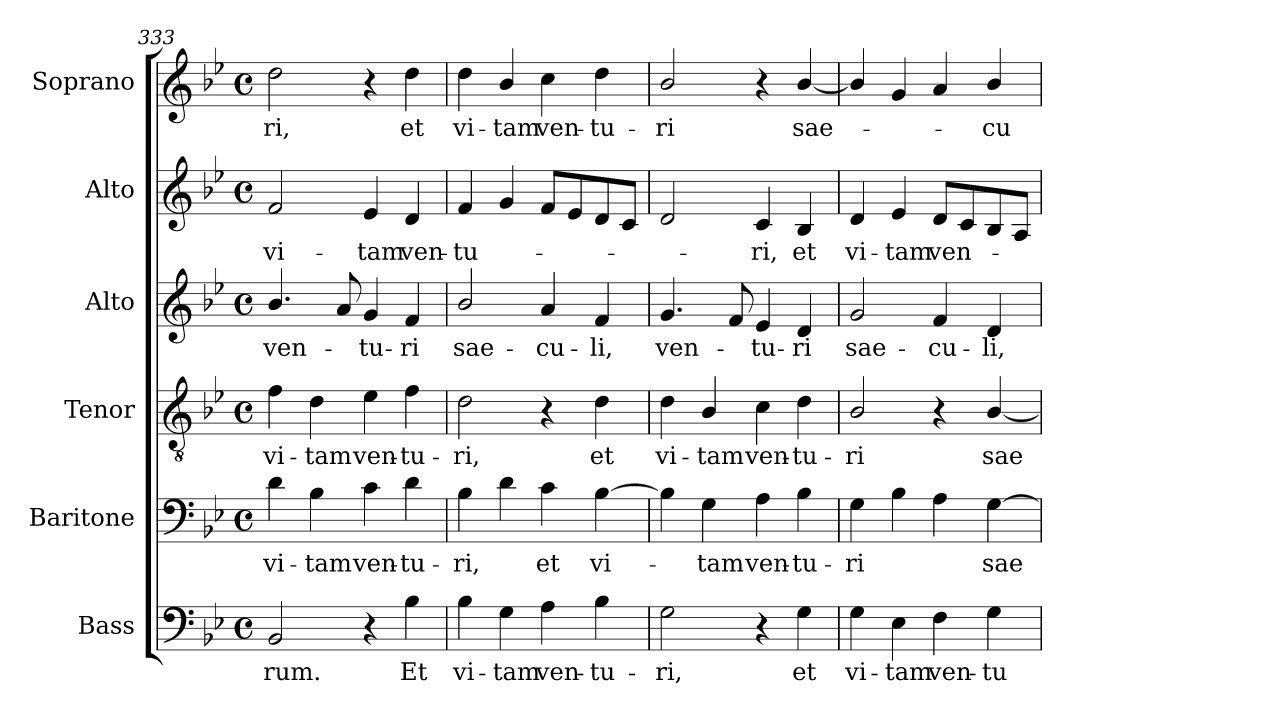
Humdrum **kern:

**kern	**text	**kern	**text	**kern	**text	**kern	**text	**kern	**text	**kern	**text
*part6	*part6	*part5	*part5	*part4	*part4	*part3	*part3	*part2	*part2	*part1	*part1
*staff6	*staff6	*staff5	*staff5	*staff4	*staff4	*staff3	*staff3	*staff2	*staff2	*staff1	*staff1
*I"Bass	*	*I"Baritone	*	*I"Tenor	*	*I"Alto	*	*I"Alto	*	*I"Soprano	*
*I'B.	*	*I'Bar.	*	*I'T.	*	*I'A.	*	*I'A.	*	*I'S.	*
*clefF4	*	*clefF4	*	*clefGv2	*	*clefG2	*	*clefG2	*	*clefG2	*
*	*	*	*	*ITrd7c12	*	*	*	*	*	*	*
*k[b-e-]	*	*k[b-e-]	*	*k[b-e-]	*	*k[b-e-]	*	*k[b-e-]	*	*k[b-e-]	*
*B-:	*	*B-:	*	*B-:	*	*B-:	*	*B-:	*	*B-:	*
*M4/4	*	*M4/4	*	*M4/4	*	*M4/4	*	*M4/4	*	*M4/4	*
*met(c)	*	*met(c)	*	*met(c)	*	*met(c)	*	*met(c)	*	*met(c)	*
=333	=333	=333	=333	=333	=333	=333	=333	=333	=333	=333	=333
!	!LO:LY:b:color=#000000	!	!	!	!	!	!	!	!	!	!
!	!	!	!LO:LY:b:color=#000000	!	!	!	!	!	!	!	!
!	!	!	!	!	!LO:LY:b:color=#000000	!	!	!	!	!	!
!	!	!	!	!	!	!	!LO:LY:b:color=#000000	!	!	!	!
!	!	!	!	!	!	!	!	!	!LO:LY:b:color=#000000	!	!
!	!	!	!	!	!	!	!	!	!	!	!LO:LY:b:color=#000000
2BB-i/	-rum.	4di\	vi-	4Fi\	vi-	4.b-i/	ven-	2fi/	vi-	2ddi\	-ri,
!	!	!	!LO:LY:b:color=#000000	!	!	!	!	!	!	!	!
!	!	!	!	!	!LO:LY:b:color=#000000	!	!	!	!	!	!
.	.	4B-i\	-tam	4Di\	-tam	.	.	.	.	.	.
.	.	.	.	.	.	8ai/	.	.	.	.	.
!	!	!	!LO:LY:b:color=#000000	!	!	!	!	!	!	!	!
!	!	!	!	!	!LO:LY:b:color=#000000	!	!	!	!	!	!
!	!	!	!	!	!	!	!LO:LY:b:color=#000000	!	!	!	!
!	!	!	!	!	!	!	!	!	!LO:LY:b:color=#000000	!	!
4r	.	4ci\	ven-	4E-i\	ven-	4gi/	-tu-	4e-i/	-tam	4r	.
!	!LO:LY:b:color=#000000	!	!	!	!	!	!	!	!	!	!
!	!	!	!LO:LY:b:color=#000000	!	!	!	!	!	!	!	!
!	!	!	!	!	!LO:LY:b:color=#000000	!	!	!	!	!	!
!	!	!	!	!	!	!	!LO:LY:b:color=#000000	!	!	!	!
!	!	!	!	!	!	!	!	!	!LO:LY:b:color=#000000	!	!
!	!	!	!	!	!	!	!	!	!	!	!LO:LY:b:color=#000000
4B-i\	Et	4di\	-tu-	4Fi\	-tu-	4fi/	-ri	4di/	ven-	4ddi\	et
=334	=334	=334	=334	=334	=334	=334	=334	=334	=334	=334	=334
!	!LO:LY:b:color=#000000	!	!	!	!	!	!	!	!	!	!
!	!	!	!LO:LY:b:color=#000000	!	!	!	!	!	!	!	!
!	!	!	!	!	!LO:LY:b:color=#000000	!	!	!	!	!	!
!	!	!	!	!	!	!	!LO:LY:b:color=#000000	!	!	!	!
!	!	!	!	!	!	!	!	!	!LO:LY:b:color=#000000	!	!
!	!	!	!	!	!	!	!	!	!	!	!LO:LY:b:color=#000000
4B-i\	vi-	4B-i\	-ri,	2Di\	-ri,	2b-i/	sae-	4fi/	-tu-	4ddi\	vi-
!	!LO:LY:b:color=#000000	!	!	!	!	!	!	!	!	!	!
!	!	!	!	!	!	!	!	!	!	!	!LO:LY:b:color=#000000
4Gi\	-tam	4di\	.	.	.	.	.	4gi/	.	4b-i/	-tam
!	!LO:LY:b:color=#000000	!	!	!	!	!	!	!	!	!	!
!	!	!	!LO:LY:b:color=#000000	!	!	!	!	!	!	!	!
!	!	!	!	!	!	!	!LO:LY:b:color=#000000	!	!	!	!
!	!	!	!	!	!	!	!	!	!	!	!LO:LY:b:color=#000000
4Ai\	ven-	4ci\	et	4r	.	4ai/	-cu-	8fi/L	.	4cci\	ven-
.	.	.	.	.	.	.	.	8e-i/	.	.	.
!	!LO:LY:b:color=#000000	!	!	!	!	!	!	!	!	!	!
!	!	!	!LO:LY:b:color=#000000	!	!	!	!	!	!	!	!
!	!	!	!	!	!LO:LY:b:color=#000000	!	!	!	!	!	!
!	!	!	!	!	!	!	!LO:LY:b:color=#000000	!	!	!	!
!	!	!	!	!	!	!	!	!	!	!	!LO:LY:b:color=#000000
4B-i\	-tu-	[4B-i\	vi-	4Di\	et	4fi/	-li,	8di/	.	4ddi\	-tu-
.	.	.	.	.	.	.	.	8ci/J	.	.	.
!!LO:PB:g=z
=335	=335	=335	=335	=335	=335	=335	=335	=335	=335	=335	=335
!	!LO:LY:b:color=#000000	!	!	!	!	!	!	!	!	!	!
!	!	!	!	!	!LO:LY:b:color=#000000	!	!	!	!	!	!
!	!	!	!	!	!	!	!LO:LY:b:color=#000000	!	!	!	!
!	!	!	!	!	!	!	!	!	!	!	!LO:LY:b:color=#000000
2Gi\	-ri,	4B-i\]	.	4Di\	vi-	4.gi/	ven-	2di/	.	2b-i/	-ri
!	!	!	!LO:LY:b:color=#000000	!	!	!	!	!	!	!	!
!	!	!	!	!	!LO:LY:b:color=#000000	!	!	!	!	!	!
.	.	4Gi\	-tam	4BB-i/	-tam	.	.	.	.	.	.
.	.	.	.	.	.	8fi/	.	.	.	.	.
!	!	!	!LO:LY:b:color=#000000	!	!	!	!	!	!	!	!
!	!	!	!	!	!LO:LY:b:color=#000000	!	!	!	!	!	!
!	!	!	!	!	!	!	!LO:LY:b:color=#000000	!	!	!	!
!	!	!	!	!	!	!	!	!	!LO:LY:b:color=#000000	!	!
4r	.	4Ai\	ven-	4Ci\	ven-	4e-i/	-tu-	4ci/	-ri,	4r	.
!	!LO:LY:b:color=#000000	!	!	!	!	!	!	!	!	!	!
!	!	!	!LO:LY:b:color=#000000	!	!	!	!	!	!	!	!
!	!	!	!	!	!LO:LY:b:color=#000000	!	!	!	!	!	!
!	!	!	!	!	!	!	!LO:LY:b:color=#000000	!	!	!	!
!	!	!	!	!	!	!	!	!	!LO:LY:b:color=#000000	!	!
!	!	!	!	!	!	!	!	!	!	!	!LO:LY:b:color=#000000
4Gi\	et	4B-i\	-tu-	4Di\	-tu-	4di/	-ri	4B-i/	et	[4b-i/	sae-
=336	=336	=336	=336	=336	=336	=336	=336	=336	=336	=336	=336
!	!LO:LY:b:color=#000000	!	!	!	!	!	!	!	!	!	!
!	!	!	!LO:LY:b:color=#000000	!	!	!	!	!	!	!	!
!	!	!	!	!	!LO:LY:b:color=#000000	!	!	!	!	!	!
!	!	!	!	!	!	!	!LO:LY:b:color=#000000	!	!	!	!
!	!	!	!	!	!	!	!	!	!LO:LY:b:color=#000000	!	!
4Gi\	vi-	4Gi\	-ri	2BB-i/	-ri	2gi/	sae-	4di/	vi-	4b-i/]	.
!	!LO:LY:b:color=#000000	!	!	!	!	!	!	!	!	!	!
!	!	!	!	!	!	!	!	!	!LO:LY:b:color=#000000	!	!
4E-i\	-tam	4B-i\	.	.	.	.	.	4e-i/	-tam	4gi/	.
!	!LO:LY:b:color=#000000	!	!	!	!	!	!	!	!	!	!
!	!	!	!	!	!	!	!LO:LY:b:color=#000000	!	!	!	!
!	!	!	!	!	!	!	!	!	!LO:LY:b:color=#000000	!	!
4Fi\	ven-	4Ai\	.	4r	.	4fi/	-cu-	8di/L	ven-	4ai/	.
.	.	.	.	.	.	.	.	8ci/	.	.	.
!	!LO:LY:b:color=#000000	!	!	!	!	!	!	!	!	!	!
!	!	!	!LO:LY:b:color=#000000	!	!	!	!	!	!	!	!
!	!	!	!	!	!LO:LY:b:color=#000000	!	!	!	!	!	!
!	!	!	!	!	!	!	!LO:LY:b:color=#000000	!	!	!	!
!	!	!	!	!	!	!	!	!	!	!	!LO:LY:b:color=#000000
4Gi\	-tu-	[4Gi\	sae-	[4BB-i/	sae-	4di/	-li,	8B-i/	.	4b-i/	-cu-
.	.	.	.	.	.	.	.	8Ai/J	.	.	.
=	=	=	=	=	=	=	=	=	=	=	=
*-	*-	*-	*-	*-	*-	*-	*-	*-	*-	*-	*-
